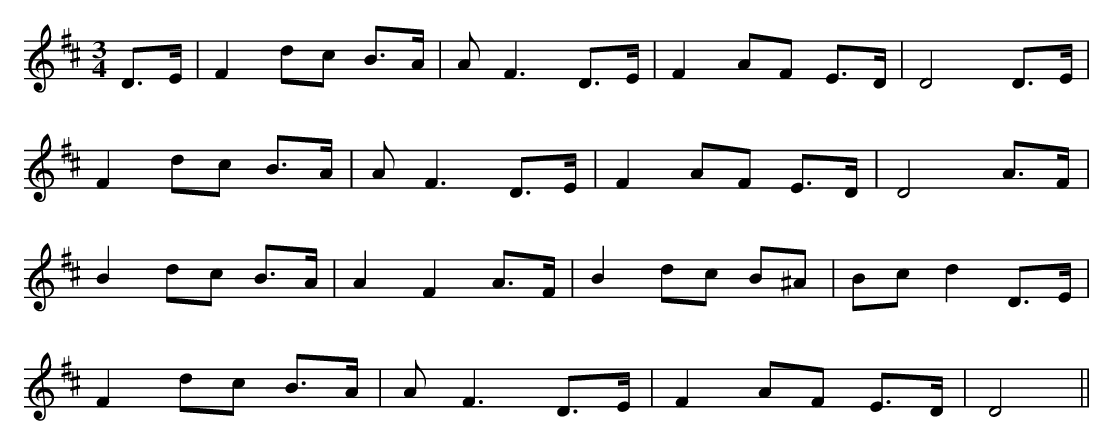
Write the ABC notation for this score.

X:1
M:3/4
K:D
D>E|F2 dc B>A|A F3 D>E|F2 AF E>D|D4 D>E|
F2 dc B>A|A F3 D>E|F2 AF E>D|D4 A>F|
B2 dc B>A|A2 F2 A>F|B2 dc B^A|Bc d2 D>E|
F2 dc B>A|A F3 D>E|F2 AF E>D|D4||
